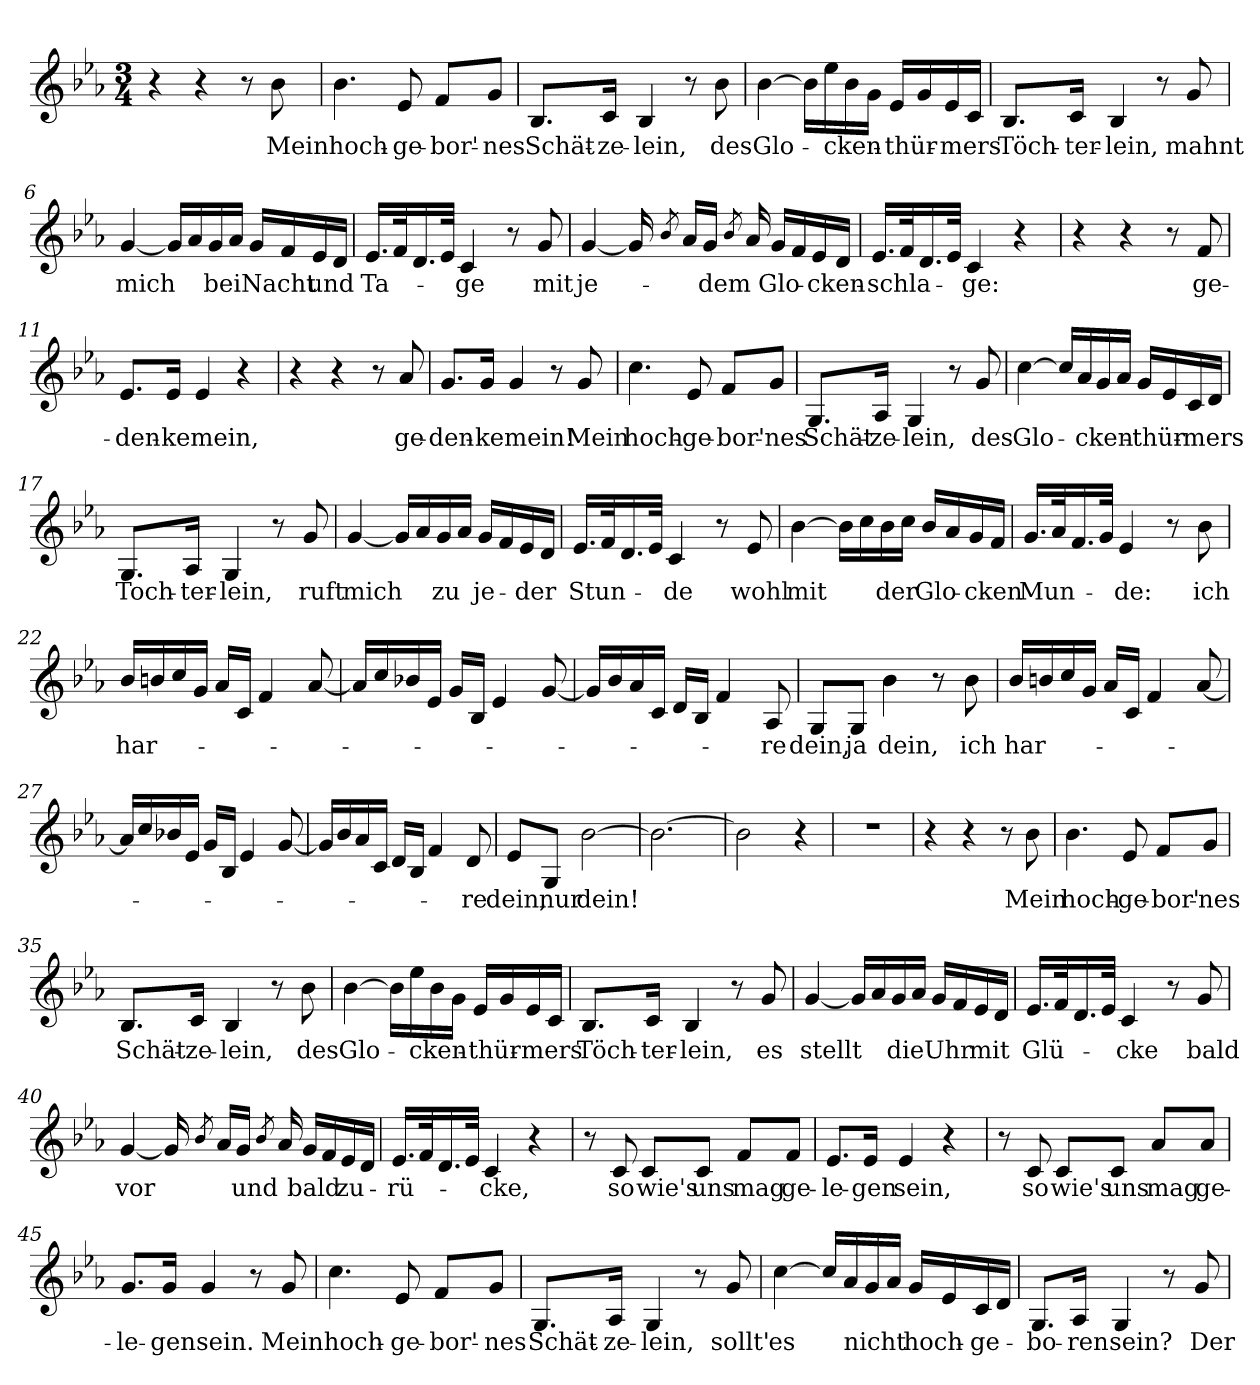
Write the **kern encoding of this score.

**kern	**text
*part1	*part1
*staff1	*staff1
*clefG2	*
*k[b-e-a-]	*
*M3/4	*
=1	=1
4r	.
4r	.
8r	.
!	!LO:LY:b
8b-\	Mein
=2	=2
!	!LO:LY:b
4.b-\	hoch-
!	!LO:LY:b
8e-/	-ge-
!	!LO:LY:b
8f/L	-bor'-
!	!LO:LY:b
8g/J	-nes
=3	=3
!	!LO:LY:b
8.B-/L	Schät-
!	!LO:LY:b
16c/Jk	-ze-
!	!LO:LY:b
4B-/	-lein,
8r	.
!	!LO:LY:b
8b-\	des
=4	=4
!	!LO:LY:b
[4b-\	Glo-
16b-\LL]	.
16ee-\	.
!	!LO:LY:b
16b-\	-cken-
16g\JJ	.
!	!LO:LY:b
16e-/LL	-thür-
16g/	.
!	!LO:LY:b
16e-/	-mers
16c/JJ	.
=5	=5
!	!LO:LY:b
8.B-/L	Töch-
!	!LO:LY:b
16c/Jk	-ter-
!	!LO:LY:b
4B-/	-lein,
8r	.
!	!LO:LY:b
8g/	mahnt
!!LO:LB:g=z
=6	=6
!	!LO:LY:b
[4g/	mich
16g/LL]	.
16a-/	.
!	!LO:LY:b
16g/	bei
16a-/JJ	.
!	!LO:LY:b
16g/LL	Nacht
16f/	.
!	!LO:LY:b
16e-/	und
16d/JJ	.
=7	=7
!	!LO:LY:b
16.e-/LL	Ta-
32f/K	.
16.d/	.
32e-/JJk	.
!	!LO:LY:b
4c/	-ge
8r	.
!	!LO:LY:b
8g/	mit
=8	=8
!	!LO:LY:b
[4g/	je-
16g/]	.
8qb-/	.
16a-/LL	.
!	!LO:LY:b
16g/JJ	-dem
8qb-/	.
16a-/	.
!	!LO:LY:b
16g/LL	Glo-
16f/	.
!	!LO:LY:b
16e-/	-cken-
16d/JJ	.
=9	=9
!	!LO:LY:b
16.e-/LL	-schla-
32f/K	.
16.d/	.
32e-/JJk	.
!	!LO:LY:b
4c/	-ge:
4r	.
=10	=10
4r	.
4r	.
8r	.
!	!LO:LY:b
8f/	ge-
=11	=11
!	!LO:LY:b
8.e-/L	-den-
!	!LO:LY:b
16e-/Jk	-ke
!	!LO:LY:b
4e-/	mein,
4r	.
!!LO:LB:g=z
=12	=12
4r	.
4r	.
8r	.
!	!LO:LY:b
8a-/	ge-
=13	=13
!	!LO:LY:b
8.g/L	-den-
!	!LO:LY:b
16g/Jk	-ke
!	!LO:LY:b
4g/	mein!
8r	.
!	!LO:LY:b
8g/	Mein
=14	=14
!	!LO:LY:b
4.cc\	hoch-
!	!LO:LY:b
8e-/	-ge-
!	!LO:LY:b
8f/L	-bor'-
!	!LO:LY:b
8g/J	-nes
=15	=15
!	!LO:LY:b
8.G/L	Schät-
!	!LO:LY:b
16A-/Jk	-ze-
!	!LO:LY:b
4G/	-lein,
8r	.
!	!LO:LY:b
8g/	des
=16	=16
!	!LO:LY:b
[4cc\	Glo-
16cc/LL]	.
16a-/	.
!	!LO:LY:b
16g/	-cken-
16a-/JJ	.
!	!LO:LY:b
16g/LL	-thür-
16e-/	.
!	!LO:LY:b
16c/	-mers
16d/JJ	.
=17	=17
!	!LO:LY:b
8.G/L	Toch-
!	!LO:LY:b
16A-/Jk	-ter-
!	!LO:LY:b
4G/	-lein,
8r	.
!	!LO:LY:b
8g/	ruft
!!LO:LB:g=z
=18	=18
!	!LO:LY:b
[4g/	mich
16g/LL]	.
16a-/	.
!	!LO:LY:b
16g/	zu
16a-/JJ	.
!	!LO:LY:b
16g/LL	je-
16f/	.
!	!LO:LY:b
16e-/	-der
16d/JJ	.
=19	=19
!	!LO:LY:b
16.e-/LL	Stun-
32f/K	.
16.d/	.
32e-/JJk	.
!	!LO:LY:b
4c/	-de
8r	.
!	!LO:LY:b
8e-/	wohl
=20	=20
!	!LO:LY:b
[4b-\	mit
16b-\LL]	.
16cc\	.
!	!LO:LY:b
16b-\	der
16cc\JJ	.
!	!LO:LY:b
16b-/LL	Glo-
16a-/	.
!	!LO:LY:b
16g/	-cken
16f/JJ	.
=21	=21
!	!LO:LY:b
16.g/LL	Mun-
32a-/K	.
16.f/	.
32g/JJk	.
!	!LO:LY:b
4e-/	-de:
8r	.
!	!LO:LY:b
8b-\	ich
=22	=22
!	!LO:LY:b
16b-/LL	har-
16bn/	.
16cc/	.
16g/JJ	.
16a-/LL	.
16c/JJ	.
4f/	.
[8a-/	.
!!LO:LB:g=z
=23	=23
16a-/LL]	.
16cc/	.
16b-X/	.
16e-/JJ	.
16g/LL	.
16B-/JJ	.
4e-/	.
[8g/	.
=24	=24
16g/LL]	.
16b-/	.
16a-/	.
16c/JJ	.
16d/LL	.
16B-/JJ	.
4f/	.
!	!LO:LY:b
8A-/	-re
=25	=25
!	!LO:LY:b
8G/L	dein,
!	!LO:LY:b
8G/J	ja
!	!LO:LY:b
4b-\	dein,
8r	.
!	!LO:LY:b
8b-\	ich
=26	=26
!	!LO:LY:b
16b-/LL	har-
16bn/	.
16cc/	.
16g/JJ	.
16a-/LL	.
16c/JJ	.
4f/	.
[8a-/	.
=27	=27
16a-/LL]	.
16cc/	.
16b-X/	.
16e-/JJ	.
16g/LL	.
16B-/JJ	.
4e-/	.
[8g/	.
=28	=28
16g/LL]	.
16b-/	.
16a-/	.
16c/JJ	.
16d/LL	.
16B-/JJ	.
4f/	.
!	!LO:LY:b
8d/	-re
!!LO:LB:g=z
=29	=29
!	!LO:LY:b
8e-/L	dein,
!	!LO:LY:b
8G/J	nur
!	!LO:LY:b
[2b-\	dein!
=30	=30
2.b-\_	.
=31	=31
2b-\]	.
4r	.
=32	=32
2.r	.
=33	=33
4r	.
4r	.
8r	.
!	!LO:LY:b
8b-\	Mein
=34	=34
!	!LO:LY:b
4.b-\	hoch-
!	!LO:LY:b
8e-/	-ge-
!	!LO:LY:b
8f/L	-bor'-
!	!LO:LY:b
8g/J	-nes
=35	=35
!	!LO:LY:b
8.B-/L	Schät-
!	!LO:LY:b
16c/Jk	-ze-
!	!LO:LY:b
4B-/	-lein,
8r	.
!	!LO:LY:b
8b-\	des
=36	=36
!	!LO:LY:b
[4b-\	Glo-
16b-\LL]	.
16ee-\	.
!	!LO:LY:b
16b-\	-cken-
16g\JJ	.
!	!LO:LY:b
16e-/LL	-thür-
16g/	.
!	!LO:LY:b
16e-/	-mers
16c/JJ	.
!!LO:LB:g=z
=37	=37
!	!LO:LY:b
8.B-/L	Töch-
!	!LO:LY:b
16c/Jk	-ter-
!	!LO:LY:b
4B-/	-lein,
8r	.
!	!LO:LY:b
8g/	es
=38	=38
!	!LO:LY:b
[4g/	stellt
16g/LL]	.
16a-/	.
!	!LO:LY:b
16g/	die
16a-/JJ	.
!	!LO:LY:b
16g/LL	Uhr
16f/	.
!	!LO:LY:b
16e-/	mit
16d/JJ	.
=39	=39
!	!LO:LY:b
16.e-/LL	Glü-
32f/K	.
16.d/	.
32e-/JJk	.
!	!LO:LY:b
4c/	-cke
8r	.
!	!LO:LY:b
8g/	bald
=40	=40
!	!LO:LY:b
[4g/	vor
16g/]	.
8qb-/	.
16a-/LL	.
!	!LO:LY:b
16g/JJ	und
8qb-/	.
16a-/	.
!	!LO:LY:b
16g/LL	bald
16f/	.
!	!LO:LY:b
16e-/	zu-
16d/JJ	.
=41	=41
!	!LO:LY:b
16.e-/LL	-rü-
32f/K	.
16.d/	.
32e-/JJk	.
!	!LO:LY:b
4c/	-cke,
4r	.
!!LO:LB:g=z
=42	=42
8r	.
!	!LO:LY:b
8c/	so
!	!LO:LY:b
8c/L	wie's
!	!LO:LY:b
8c/J	uns
!	!LO:LY:b
8f/L	mag
!	!LO:LY:b
8f/J	ge-
=43	=43
!	!LO:LY:b
8.e-/L	-le-
!	!LO:LY:b
16e-/Jk	-gen
!	!LO:LY:b
4e-/	sein,
4r	.
=44	=44
8r	.
!	!LO:LY:b
8c/	so
!	!LO:LY:b
8c/L	wie's
!	!LO:LY:b
8c/J	uns
!	!LO:LY:b
8a-/L	mag
!	!LO:LY:b
8a-/J	ge-
=45	=45
!	!LO:LY:b
8.g/L	-le-
!	!LO:LY:b
16g/Jk	-gen
!	!LO:LY:b
4g/	sein.
8r	.
!	!LO:LY:b
8g/	Mein
=46	=46
!	!LO:LY:b
4.cc\	hoch-
!	!LO:LY:b
8e-/	-ge-
!	!LO:LY:b
8f/L	-bor'-
!	!LO:LY:b
8g/J	-nes
=47	=47
!	!LO:LY:b
8.G/L	Schät-
!	!LO:LY:b
16A-/Jk	-ze-
!	!LO:LY:b
4G/	-lein,
8r	.
!	!LO:LY:b
8g/	sollt'
!!LO:LB:g=z
=48	=48
!	!LO:LY:b
[4cc\	es
16cc/LL]	.
16a-/	.
!	!LO:LY:b
16g/	nicht
16a-/JJ	.
!	!LO:LY:b
16g/LL	hoch-
16e-/	.
!	!LO:LY:b
16c/	-ge-
16d/JJ	.
=49	=49
!	!LO:LY:b
8.G/L	-bo-
!	!LO:LY:b
16A-/Jk	-ren
!	!LO:LY:b
4G/	sein?
8r	.
!	!LO:LY:b
8g/	Der
=	=
*-	*-
